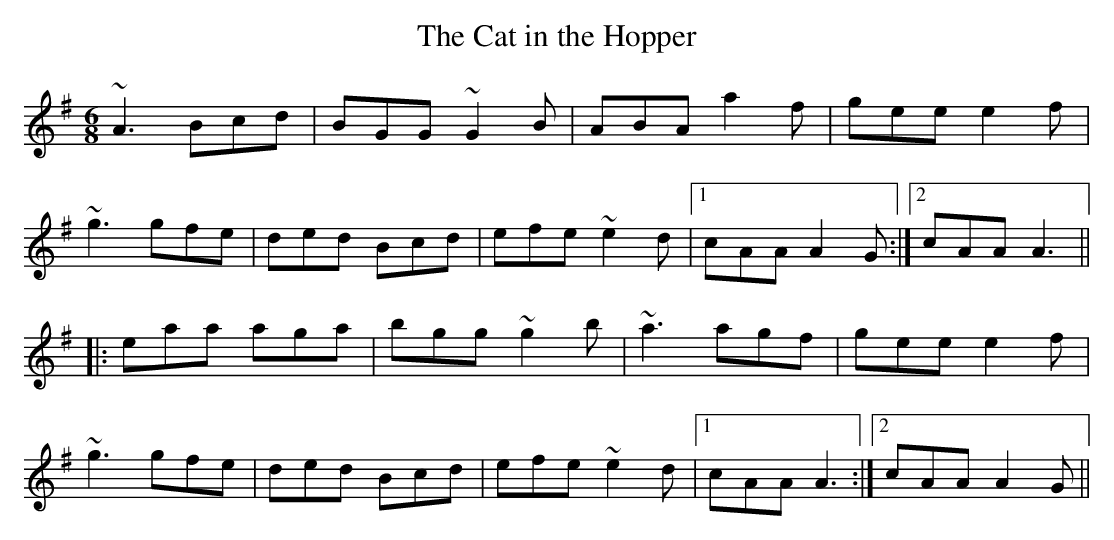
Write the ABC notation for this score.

X:1
T:The Cat in the Hopper
M:6/8
K:Ador
~A3 Bcd|BGG ~G2B|ABA a2f|gee e2f|
~g3 gfe|ded Bcd|efe ~e2d|1 cAA A2G:|2 cAA A3||
|:eaa aga|bgg ~g2b|~a3 agf|gee e2f|
~g3 gfe|ded Bcd|efe ~e2d|1 cAA A3:|2 cAA A2G||
